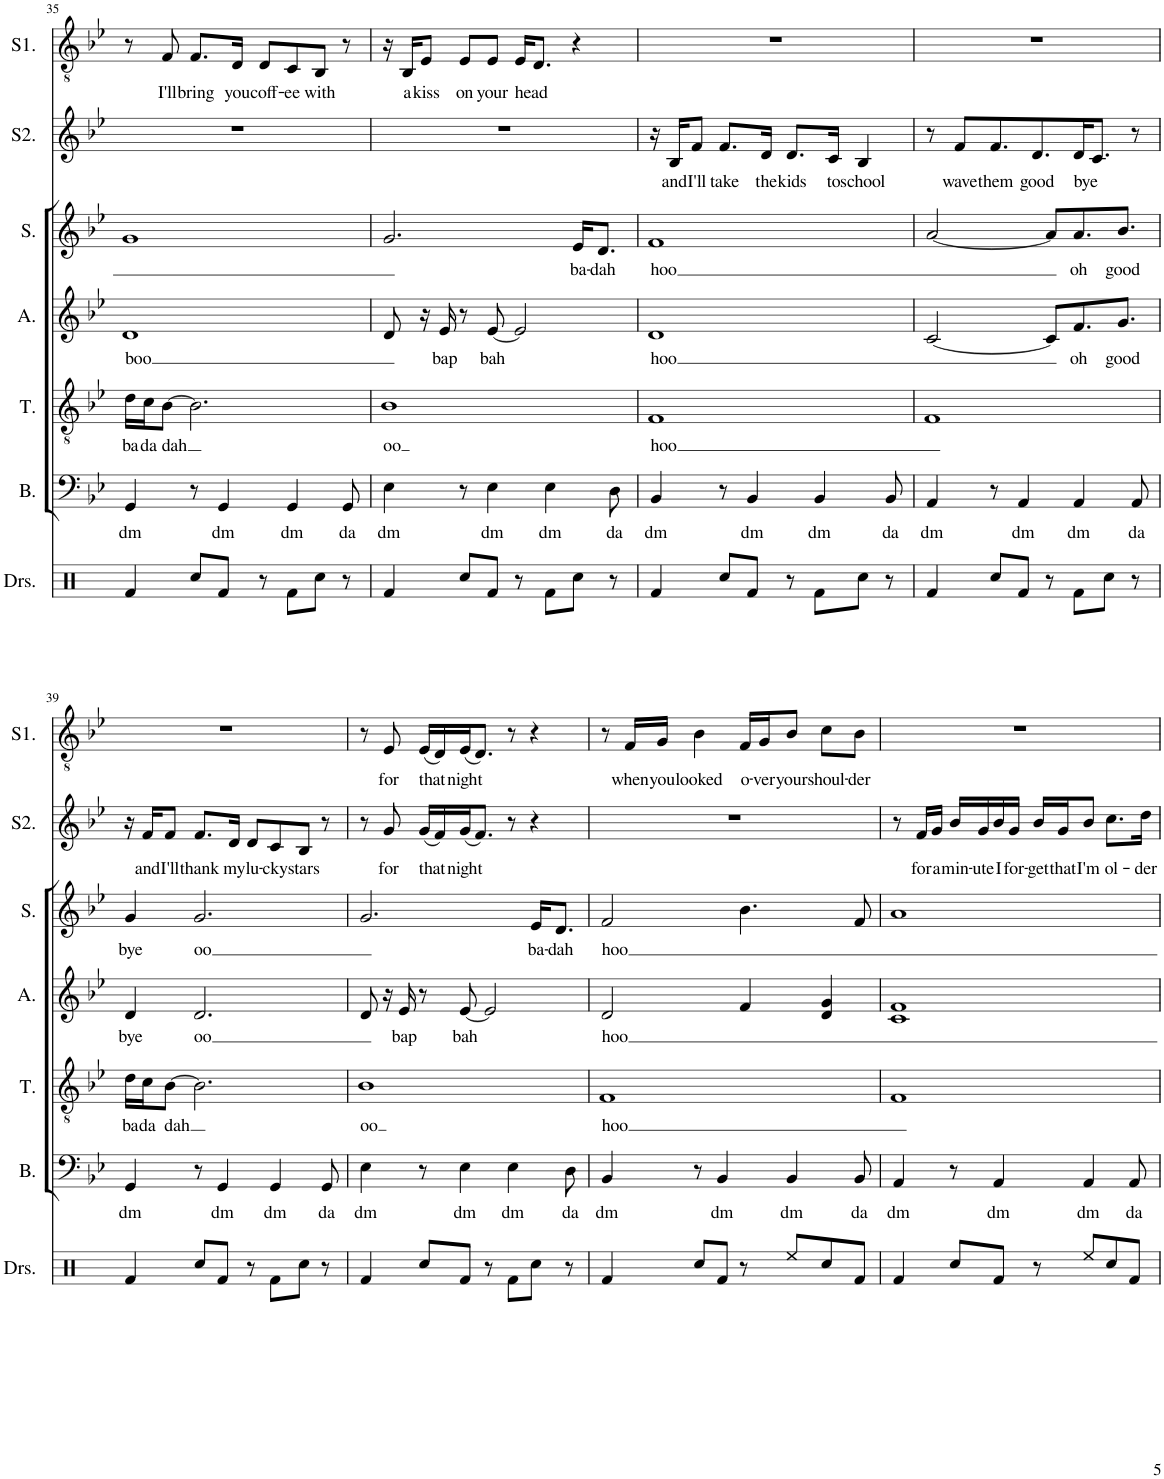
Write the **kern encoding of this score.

**kern	**kern	**text	**kern	**text	**kern	**text	**kern	**text	**kern	**text	**kern	**text
*part7	*part6	*part6	*part5	*part5	*part4	*part4	*part3	*part3	*part2	*part2	*part1	*part1
*staff7	*staff6	*staff6	*staff5	*staff5	*staff4	*staff4	*staff3	*staff3	*staff2	*staff2	*staff1	*staff1
*I"Drumset	*I"Bass	*	*I"Tenor	*	*I"Alto	*	*I"Soprano	*	*I"Solo 2	*	*I"Solo 1	*
*I'Drs.	*I'B.	*	*I'T.	*	*I'A.	*	*I'S.	*	*I'S2.	*	*I'S1.	*
!!LO:PB:g=z
*clefX	*clefF4	*	*clefGv2	*	*clefG2	*	*clefG2	*	*clefG2	*	*clefGv2	*
*k[]	*k[b-e-]	*	*k[b-e-]	*	*k[b-e-]	*	*k[b-e-]	*	*k[b-e-]	*	*k[b-e-]	*
*M4/4	*M4/4	*	*M4/4	*	*M4/4	*	*M4/4	*	*M4/4	*	*M4/4	*
=35	=35	=35	=35	=35	=35	=35	=35	=35	=35	=35	=35	=35
!	!	!LO:LY:b	!	!LO:LY:b	!	!LO:LY:b	!	!	!	!	!	!
4Rf/	4GG/	dm	16d\LL	ba	1d	boo	1g	.	1r	.	8r	.
!	!	!	!	!LO:LY:b	!	!	!	!	!	!	!	!
.	.	.	16c\J	da	.	.	.	.	.	.	.	.
!	!	!	!	!LO:LY:b	!	!	!	!	!	!	!	!LO:LY:b
.	.	.	[8B-\J	dah	.	.	.	.	.	.	8F/	I'll
!	!	!	!	!	!	!	!	!	!	!	!	!LO:LY:b
8Rcc/L	8r	.	2.B-\]	.	.	.	.	.	.	.	8.F/L	bring
!	!	!LO:LY:b	!	!	!	!	!	!	!	!	!	!
8Rf/J	4GG/	dm	.	.	.	.	.	.	.	.	.	.
!	!	!	!	!	!	!	!	!	!	!	!	!LO:LY:b
.	.	.	.	.	.	.	.	.	.	.	16D/Jk	you
!	!	!	!	!	!	!	!	!	!	!	!	!LO:LY:b
8r	.	.	.	.	.	.	.	.	.	.	8D/L	coff-
!	!	!LO:LY:b	!	!	!	!	!	!	!	!	!	!LO:LY:b
8Rf\L	4GG/	dm	.	.	.	.	.	.	.	.	8C/	-ee
!	!	!	!	!	!	!	!	!	!	!	!	!LO:LY:b
8Rcc\J	.	.	.	.	.	.	.	.	.	.	8BB-/J	with
!	!	!LO:LY:b	!	!	!	!	!	!	!	!	!	!
8r	8GG/	da	.	.	.	.	.	.	.	.	8r	.
=36	=36	=36	=36	=36	=36	=36	=36	=36	=36	=36	=36	=36
!	!	!LO:LY:b	!	!LO:LY:b	!	!	!	!	!	!	!	!
4Rf/	4E-\	dm	1B-	oo	8d/	.	2.g/	.	1r	.	16r	.
!	!	!	!	!	!	!	!	!	!	!	!	!LO:LY:b
.	.	.	.	.	.	.	.	.	.	.	16BB-/KL	a
!	!	!	!	!	!	!	!	!	!	!	!	!LO:LY:b
.	.	.	.	.	16r	.	.	.	.	.	8E-/J	kiss
!	!	!	!	!	!	!LO:LY:b	!	!	!	!	!	!
.	.	.	.	.	16e-/	bap	.	.	.	.	.	.
!	!	!	!	!	!	!	!	!	!	!	!	!LO:LY:b
8Rcc/L	8r	.	.	.	8r	.	.	.	.	.	8E-/L	on
!	!	!LO:LY:b	!	!	!	!LO:LY:b	!	!	!	!	!	!LO:LY:b
8Rf/J	4E-\	dm	.	.	[8e-/	bah	.	.	.	.	8E-/J	your
!	!	!	!	!	!	!	!	!	!	!	!	!LO:LY:b
8r	.	.	.	.	2e-/]	.	.	.	.	.	16E-/KL	head
.	.	.	.	.	.	.	.	.	.	.	8.D/J	.
!	!	!LO:LY:b	!	!	!	!	!	!	!	!	!	!
8Rf\L	4E-\	dm	.	.	.	.	.	.	.	.	.	.
!	!	!	!	!	!	!	!	!LO:LY:b	!	!	!	!
8Rcc\J	.	.	.	.	.	.	16e-/KL	ba-	.	.	4r	.
!	!	!	!	!	!	!	!	!LO:LY:b	!	!	!	!
.	.	.	.	.	.	.	8.d/J	-dah	.	.	.	.
!	!	!LO:LY:b	!	!	!	!	!	!	!	!	!	!
8r	8D\	da	.	.	.	.	.	.	.	.	.	.
=37	=37	=37	=37	=37	=37	=37	=37	=37	=37	=37	=37	=37
!	!	!LO:LY:b	!	!LO:LY:b	!	!LO:LY:b	!	!LO:LY:b	!	!	!	!
4Rf/	4BB-/	dm	1F	hoo	1d	hoo	1f	hoo	16r	.	1r	.
!	!	!	!	!	!	!	!	!	!	!LO:LY:b	!	!
.	.	.	.	.	.	.	.	.	16B-/KL	and	.	.
!	!	!	!	!	!	!	!	!	!	!LO:LY:b	!	!
.	.	.	.	.	.	.	.	.	8f/J	I'll	.	.
!	!	!	!	!	!	!	!	!	!	!LO:LY:b	!	!
8Rcc/L	8r	.	.	.	.	.	.	.	8.f/L	take	.	.
!	!	!LO:LY:b	!	!	!	!	!	!	!	!	!	!
8Rf/J	4BB-/	dm	.	.	.	.	.	.	.	.	.	.
!	!	!	!	!	!	!	!	!	!	!LO:LY:b	!	!
.	.	.	.	.	.	.	.	.	16d/Jk	the	.	.
!	!	!	!	!	!	!	!	!	!	!LO:LY:b	!	!
8r	.	.	.	.	.	.	.	.	8.d/L	kids	.	.
!	!	!LO:LY:b	!	!	!	!	!	!	!	!	!	!
8Rf\L	4BB-/	dm	.	.	.	.	.	.	.	.	.	.
!	!	!	!	!	!	!	!	!	!	!LO:LY:b	!	!
.	.	.	.	.	.	.	.	.	16c/Jk	to	.	.
!	!	!	!	!	!	!	!	!	!	!LO:LY:b	!	!
8Rcc\J	.	.	.	.	.	.	.	.	4B-/	school	.	.
!	!	!LO:LY:b	!	!	!	!	!	!	!	!	!	!
8r	8BB-/	da	.	.	.	.	.	.	.	.	.	.
=38	=38	=38	=38	=38	=38	=38	=38	=38	=38	=38	=38	=38
!	!	!LO:LY:b	!	!	!	!	!	!	!	!	!	!
4Rf/	4AA/	dm	1F	.	[2c/	.	[2a/	.	8r	.	1r	.
!	!	!	!	!	!	!	!	!	!	!LO:LY:b	!	!
.	.	.	.	.	.	.	.	.	8f/L	wave	.	.
!	!	!	!	!	!	!	!	!	!	!LO:LY:b	!	!
8Rcc/L	8r	.	.	.	.	.	.	.	8.f/	them	.	.
!	!	!LO:LY:b	!	!	!	!	!	!	!	!	!	!
8Rf/J	4AA/	dm	.	.	.	.	.	.	.	.	.	.
!	!	!	!	!	!	!	!	!	!	!LO:LY:b	!	!
.	.	.	.	.	.	.	.	.	8.d/	good	.	.
8r	.	.	.	.	8c/L]	.	8a/L]	.	.	.	.	.
!	!	!LO:LY:b	!	!	!	!LO:LY:b	!	!LO:LY:b	!	!LO:LY:b	!	!
8Rf\L	4AA/	dm	.	.	8.f/	oh	8.a/	oh	16d/K	bye	.	.
.	.	.	.	.	.	.	.	.	8.c/J	.	.	.
8Rcc\J	.	.	.	.	.	.	.	.	.	.	.	.
!	!	!	!	!	!	!LO:LY:b	!	!LO:LY:b	!	!	!	!
.	.	.	.	.	8.g/J	good	8.b-/J	good	.	.	.	.
!	!	!LO:LY:b	!	!	!	!	!	!	!	!	!	!
8r	8AA/	da	.	.	.	.	.	.	8r	.	.	.
!!LO:LB:g=z
=39	=39	=39	=39	=39	=39	=39	=39	=39	=39	=39	=39	=39
!	!	!LO:LY:b	!	!LO:LY:b	!	!LO:LY:b	!	!LO:LY:b	!	!	!	!
4Rf/	4GG/	dm	16d\LL	ba	4d/	bye	4g/	bye	16r	.	1r	.
!	!	!	!	!LO:LY:b	!	!	!	!	!	!LO:LY:b	!	!
.	.	.	16c\J	da	.	.	.	.	16f/KL	and	.	.
!	!	!	!	!LO:LY:b	!	!	!	!	!	!LO:LY:b	!	!
.	.	.	[8B-\J	dah	.	.	.	.	8f/J	I'll	.	.
!	!	!	!	!	!	!LO:LY:b	!	!LO:LY:b	!	!LO:LY:b	!	!
8Rcc/L	8r	.	2.B-\]	.	2.d/	oo	2.g/	oo	8.f/L	thank	.	.
!	!	!LO:LY:b	!	!	!	!	!	!	!	!	!	!
8Rf/J	4GG/	dm	.	.	.	.	.	.	.	.	.	.
!	!	!	!	!	!	!	!	!	!	!LO:LY:b	!	!
.	.	.	.	.	.	.	.	.	16d/Jk	my	.	.
!	!	!	!	!	!	!	!	!	!	!LO:LY:b	!	!
8r	.	.	.	.	.	.	.	.	8d/L	lu-	.	.
!	!	!LO:LY:b	!	!	!	!	!	!	!	!LO:LY:b	!	!
8Rf\L	4GG/	dm	.	.	.	.	.	.	8c/	-cky	.	.
!	!	!	!	!	!	!	!	!	!	!LO:LY:b	!	!
8Rcc\J	.	.	.	.	.	.	.	.	8B-/J	stars	.	.
!	!	!LO:LY:b	!	!	!	!	!	!	!	!	!	!
8r	8GG/	da	.	.	.	.	.	.	8r	.	.	.
=40	=40	=40	=40	=40	=40	=40	=40	=40	=40	=40	=40	=40
!	!	!LO:LY:b	!	!LO:LY:b	!	!	!	!	!	!	!	!
4Rf/	4E-\	dm	1B-	oo	8d/	.	2.g/	.	8r	.	8r	.
!	!	!	!	!	!	!	!	!	!	!LO:LY:b	!	!LO:LY:b
.	.	.	.	.	16r	.	.	.	8g/	for	8E-/	for
!	!	!	!	!	!	!LO:LY:b	!	!	!	!	!	!
.	.	.	.	.	16e-/	bap	.	.	.	.	.	.
!	!	!	!	!	!	!	!	!	!	!LO:LY:b	!	!LO:LY:b
8Rcc/L	8r	.	.	.	8r	.	.	.	(16g/LL	that	(16E-/LL	that
.	.	.	.	.	.	.	.	.	16f/)	.	16D/)	.
!	!	!LO:LY:b	!	!	!	!LO:LY:b	!	!	!	!LO:LY:b	!	!LO:LY:b
8Rf/J	4E-\	dm	.	.	[8e-/	bah	.	.	(16g/J	night	(16E-/J	night
.	.	.	.	.	.	.	.	.	8.f/J)	.	8.D/J)	.
8r	.	.	.	.	2e-/]	.	.	.	.	.	.	.
!	!	!LO:LY:b	!	!	!	!	!	!	!	!	!	!
8Rf\L	4E-\	dm	.	.	.	.	.	.	8r	.	8r	.
!	!	!	!	!	!	!	!	!LO:LY:b	!	!	!	!
8Rcc\J	.	.	.	.	.	.	16e-/KL	ba-	4r	.	4r	.
!	!	!	!	!	!	!	!	!LO:LY:b	!	!	!	!
.	.	.	.	.	.	.	8.d/J	-dah	.	.	.	.
!	!	!LO:LY:b	!	!	!	!	!	!	!	!	!	!
8r	8D\	da	.	.	.	.	.	.	.	.	.	.
=41	=41	=41	=41	=41	=41	=41	=41	=41	=41	=41	=41	=41
!	!	!LO:LY:b	!	!LO:LY:b	!	!LO:LY:b	!	!LO:LY:b	!	!	!	!
4Rf/	4BB-/	dm	1F	hoo	2d/	hoo	2f/	hoo	1r	.	8r	.
!	!	!	!	!	!	!	!	!	!	!	!	!LO:LY:b
.	.	.	.	.	.	.	.	.	.	.	16F/LL	when
!	!	!	!	!	!	!	!	!	!	!	!	!LO:LY:b
.	.	.	.	.	.	.	.	.	.	.	16G/JJ	you
!	!	!	!	!	!	!	!	!	!	!	!	!LO:LY:b
8Rcc/L	8r	.	.	.	.	.	.	.	.	.	4B-\	looked
!	!	!LO:LY:b	!	!	!	!	!	!	!	!	!	!
8Rf/J	4BB-/	dm	.	.	.	.	.	.	.	.	.	.
!	!	!	!	!	!	!	!	!	!	!	!	!LO:LY:b
8r	.	.	.	.	4f/	.	4.b-\	.	.	.	16F/LL	o-
!	!	!	!	!	!	!	!	!	!	!	!	!LO:LY:b
.	.	.	.	.	.	.	.	.	.	.	16G/J	-ver
!	!	!LO:LY:b	!	!	!	!	!	!	!	!	!	!LO:LY:b
8Ree/L	4BB-/	dm	.	.	.	.	.	.	.	.	8B-/J	your
!	!	!	!	!	!	!	!	!	!	!	!	!LO:LY:b
8Rcc/	.	.	.	.	4d/ 4g/	.	.	.	.	.	8c\L	shoul-
!	!	!LO:LY:b	!	!	!	!	!	!	!	!	!	!LO:LY:b
8Rf/J	8BB-/	da	.	.	.	.	8f/	.	.	.	8B-\J	-der
=42	=42	=42	=42	=42	=42	=42	=42	=42	=42	=42	=42	=42
!	!	!LO:LY:b	!	!	!	!	!	!	!	!	!	!
4Rf/	4AA/	dm	1F	.	1c 1f	.	1a	.	8r	.	1r	.
!	!	!	!	!	!	!	!	!	!	!LO:LY:b	!	!
.	.	.	.	.	.	.	.	.	16f/LL	for	.	.
!	!	!	!	!	!	!	!	!	!	!LO:LY:b	!	!
.	.	.	.	.	.	.	.	.	16g/JJ	a	.	.
!	!	!	!	!	!	!	!	!	!	!LO:LY:b	!	!
8Rcc/L	8r	.	.	.	.	.	.	.	16b-/LL	min-	.	.
!	!	!	!	!	!	!	!	!	!	!LO:LY:b	!	!
.	.	.	.	.	.	.	.	.	16g/	-ute	.	.
!	!	!LO:LY:b	!	!	!	!	!	!	!	!LO:LY:b	!	!
8Rf/J	4AA/	dm	.	.	.	.	.	.	16b-/	I	.	.
!	!	!	!	!	!	!	!	!	!	!LO:LY:b	!	!
.	.	.	.	.	.	.	.	.	16g/JJ	for-	.	.
!	!	!	!	!	!	!	!	!	!	!LO:LY:b	!	!
8r	.	.	.	.	.	.	.	.	16b-/LL	-get	.	.
!	!	!	!	!	!	!	!	!	!	!LO:LY:b	!	!
.	.	.	.	.	.	.	.	.	16g/J	that	.	.
!	!	!LO:LY:b	!	!	!	!	!	!	!	!LO:LY:b	!	!
8Ree/L	4AA/	dm	.	.	.	.	.	.	8b-/J	I'm	.	.
!	!	!	!	!	!	!	!	!	!	!LO:LY:b	!	!
8Rcc/	.	.	.	.	.	.	.	.	8.cc\L	ol-	.	.
!	!	!LO:LY:b	!	!	!	!	!	!	!	!	!	!
8Rf/J	8AA/	da	.	.	.	.	.	.	.	.	.	.
!	!	!	!	!	!	!	!	!	!	!LO:LY:b	!	!
.	.	.	.	.	.	.	.	.	16dd\Jk	-der	.	.
=	=	=	=	=	=	=	=	=	=	=	=	=
*-	*-	*-	*-	*-	*-	*-	*-	*-	*-	*-	*-	*-
